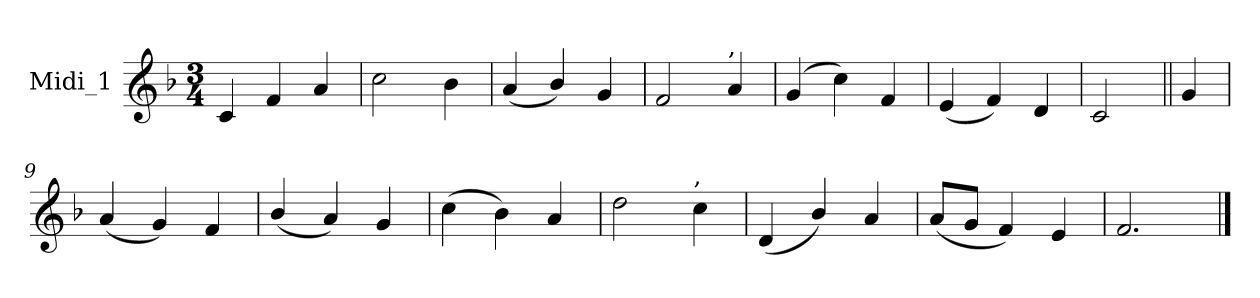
**kern
*part1
*staff1
*I"Midi_1
*clefG2
*k[b-]
*F:
*M3/4
=1
4c
4f
4a
=2
2cc
4b-
=3
(<4a
4b-/)
4g
=4
2f
!LO:TX:a:t=,
4a
=5
(<4g
4cc)
4f
=6
(<4e
4f)
4d
=7
2c
!!LO:LB:g=z
=8||
4g
=9
(<4a
4g)
4f
=10
(<4b-/
4a)
4g
=11
(>4cc
4b-)
4a
=12
2dd
!LO:TX:a:t=,
4cc
=13
(<4d
4b-/)
4a
=14
(<8aL
8gJ
4f)
4e
=15
2.f
==
*-
